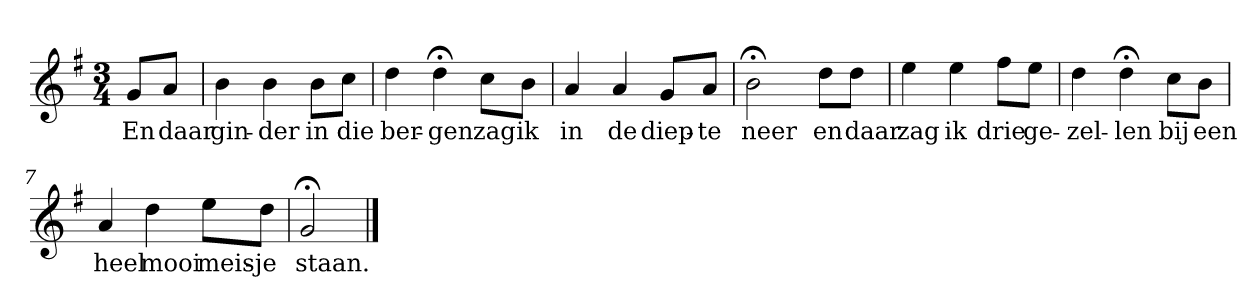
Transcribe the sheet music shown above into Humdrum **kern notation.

**kern	**text
*part1	*part1
*staff1	*staff1
*k[f#]	*
*G:	*
*M3/4	*
*MM120	*
=	=
8gL	En
8aJ	daar
=1	=1
4b	gin-
4b	-der
8bL	in
8ccJ	die
=2	=2
4dd	ber-
4dd;<	-gen
8ccL	zag
8bJ	ik
=3	=3
4a	in
4a	de
8gL	diep-
8aJ	-te
=4	=4
2b;<	neer
8ddL	en
8ddJ	daar
=5	=5
4ee	zag
4ee	ik
8ff#L	drie
8eeJ	ge-
=6	=6
4dd	-zel-
4dd;<	-len
8ccL	bij
8bJ	een
=7	=7
4a	heel
4dd	mooi
8eeL	meis-
8ddJ	-je
=8	=8
2g;<	staan.
==	==
*-	*-
